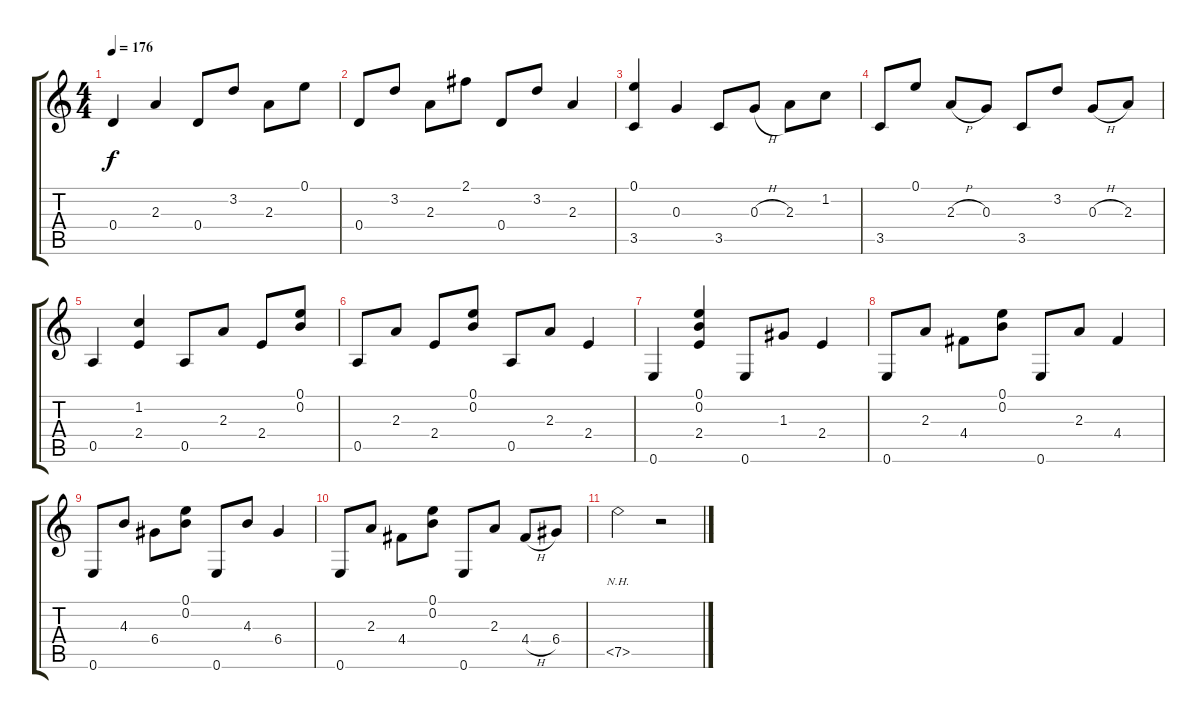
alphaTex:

\track "" {instrument acousticguitarnylon}
\staff {score tabs}
\tuning (E4 B3 G3 D3 A2 E2) {hide}
\ts (4 4)
\tempo 176
\clef g2
\ks c
0.4.4{dy f} 2.3.4 0.4.8 3.2.8 2.3.8 0.1.8 |
0.4.8 3.2.8 2.3.8 2.1.8 0.4.8 3.2.8 2.3.4 |
(0.1 3.5).4 0.3.4 3.5.8 0.3{h}.8 2.3.8 1.2.8 |
3.5.8 0.1.8 2.3{h}.8 0.3.8 3.5.8 3.2.8 0.3{h}.8 2.3.8 |
0.5.4 (1.2 2.4).4 0.5.8 2.3.8 2.4.8 (0.1 0.2).8 |
0.5.8 2.3.8 2.4.8 (0.1 0.2).8 0.5.8 2.3.8 2.4.4 |
0.6.4 (0.1 0.2 2.4).4 0.6.8 1.3.8 2.4.4 |
0.6.8 2.3.8 4.4.8 (0.1 0.2).8 0.6.8 2.3.8 4.4.4 |
0.6.8 4.3.8 6.4.8 (0.1 0.2).8 0.6.8 4.3.8 6.4.4 |
0.6.8 2.3.8 4.4.8 (0.1 0.2).8 0.6.8 2.3.8 4.4{h}.8 6.4.8 |
7.5{nh}.2 r.2
